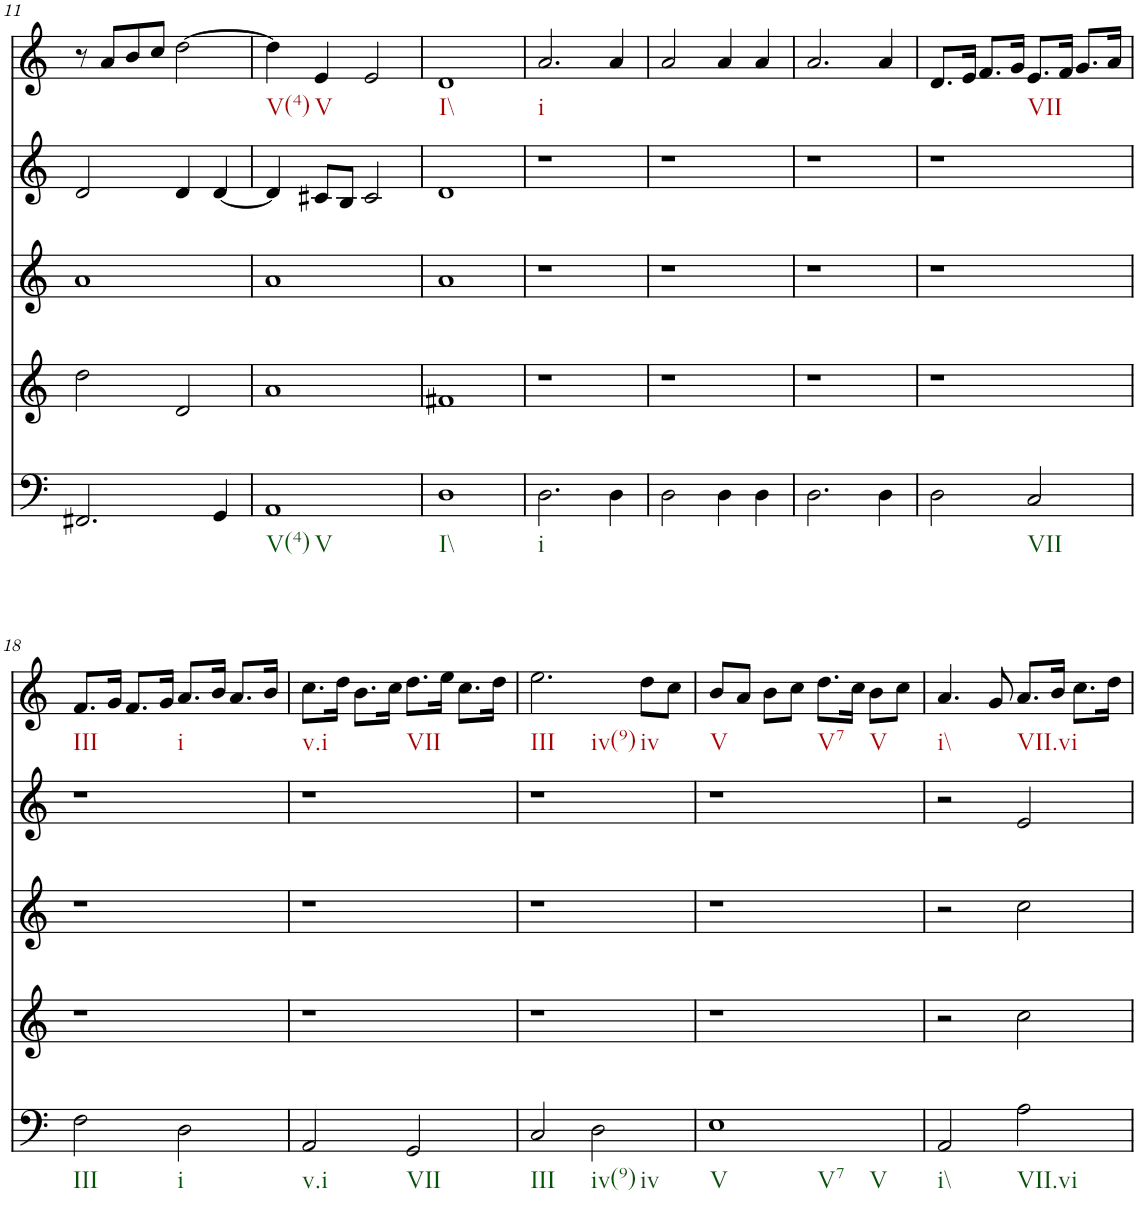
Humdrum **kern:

**kern	**kern	**kern	**kern	**kern
*part5	*part4	*part3	*part2	*part1
*staff5	*staff4	*staff3	*staff2	*staff1
*I"vox	*I"vox	*I"vox	*I"vox	*I"vox
!!LO:PB:g=z
*clefF4	*clefG2	*clefG2	*clefG2	*clefG2
*k[]	*k[]	*k[]	*k[]	*k[]
*M4/4	*M4/4	*M4/4	*M4/4	*M4/4
=11	=11	=11	=11	=11
2.FF#X/	2dd\	1a	2d/	8r
.	.	.	.	8a/L
.	.	.	.	8b/
.	.	.	.	8cc/J
.	2d/	.	4d/	[2dd\
4GG/	.	.	[4d/	.
=12	=12	=12	=12	=12
1AA	1a	1a	4d/]	4dd\]
.	.	.	8c#X/L	4e/
.	.	.	8B/J	.
.	.	.	2c#/	2e/
=13	=13	=13	=13	=13
1D	1f#X	1a	1d	1d
=14	=14	=14	=14	=14
2.D\	1r	1r	1r	2.a/
4D\	.	.	.	4a/
=15	=15	=15	=15	=15
2D\	1r	1r	1r	2a/
4D\	.	.	.	4a/
4D\	.	.	.	4a/
=16	=16	=16	=16	=16
2.D\	1r	1r	1r	2.a/
4D\	.	.	.	4a/
=17	=17	=17	=17	=17
2D\	1r	1r	1r	8.d/L
.	.	.	.	16e/Jk
.	.	.	.	8.f/L
.	.	.	.	16g/Jk
2C/	.	.	.	8.e/L
.	.	.	.	16f/Jk
.	.	.	.	8.g/L
.	.	.	.	16a/Jk
!!LO:LB:g=z
=18	=18	=18	=18	=18
2F\	1r	1r	1r	8.f/L
.	.	.	.	16g/Jk
.	.	.	.	8.f/L
.	.	.	.	16g/Jk
2D\	.	.	.	8.a/L
.	.	.	.	16b/Jk
.	.	.	.	8.a/L
.	.	.	.	16b/Jk
=19	=19	=19	=19	=19
2AA/	1r	1r	1r	8.cc\L
.	.	.	.	16dd\Jk
.	.	.	.	8.b\L
.	.	.	.	16cc\Jk
2GG/	.	.	.	8.dd\L
.	.	.	.	16ee\Jk
.	.	.	.	8.cc\L
.	.	.	.	16dd\Jk
=20	=20	=20	=20	=20
2C/	1r	1r	1r	2.ee\
2D\	.	.	.	.
.	.	.	.	8dd\L
.	.	.	.	8cc\J
=21	=21	=21	=21	=21
1E	1r	1r	1r	8b/L
.	.	.	.	8a/J
.	.	.	.	8b\L
.	.	.	.	8cc\J
.	.	.	.	8.dd\L
.	.	.	.	16cc\Jk
.	.	.	.	8b\L
.	.	.	.	8cc\J
=22	=22	=22	=22	=22
2AA/	2r	2r	2r	4.a/
.	.	.	.	8g/
2A\	2cc\	2cc\	2e/	8.a/L
.	.	.	.	16b/Jk
.	.	.	.	8.cc\L
.	.	.	.	16dd\Jk
=	=	=	=	=
*-	*-	*-	*-	*-
